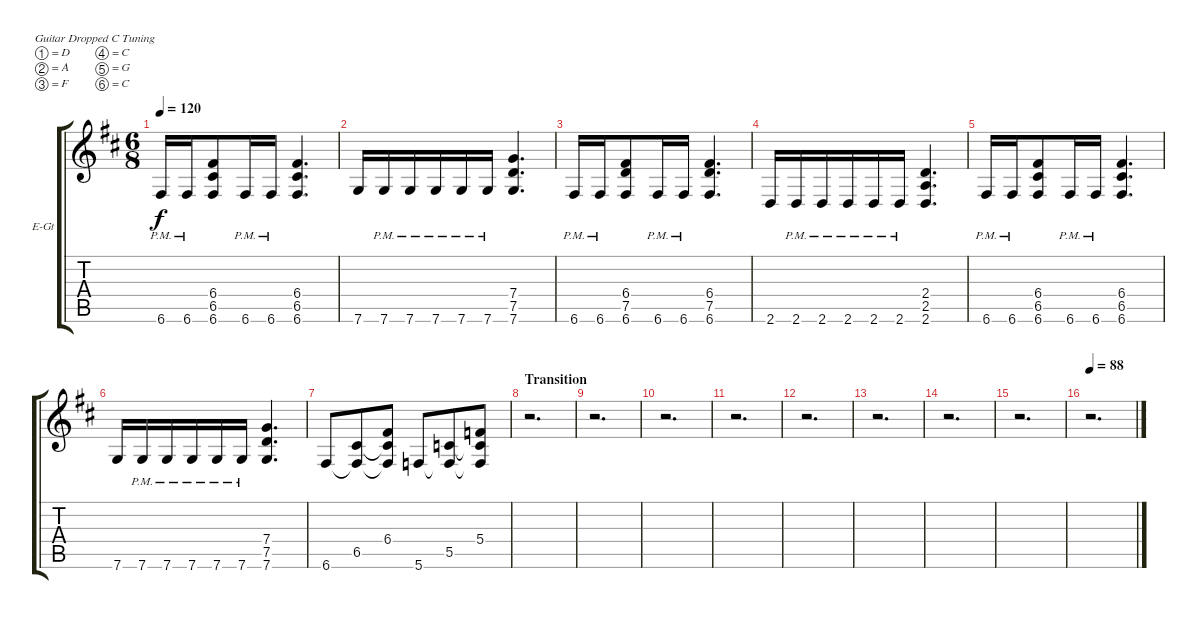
\bracketExtendMode groupsimilarinstruments
\firstSystemTrackNameOrientation horizontal
\otherSystemsTrackNameOrientation horizontal
\track ("Electric Guitar 2" "E-Gt") {instrument distortionguitar}
\staff {score tabs}
\tuning (D4 A3 F3 C3 G2 C2)
\ts (6 8)
\tempo 120
\clef g2
\ks d
6.6{pm}.16{dy f} 6.6{pm}.16 (6.6 6.5 6.4).8 6.6{pm}.16 6.6{pm}.16 (6.6 6.5 6.4).4{d} |
7.6.16 7.6{pm}.16 7.6{pm}.16 7.6{pm}.16 7.6{pm}.16 7.6{pm}.16 (7.6 7.5 7.4).4{d} |
6.6{pm}.16 6.6{pm}.16 (6.6 7.5 6.4).8 6.6{pm}.16 6.6{pm}.16 (6.6 7.5 6.4).4{d} |
2.6.16 2.6{pm}.16 2.6{pm}.16 2.6{pm}.16 2.6{pm}.16 2.6{pm}.16 (2.6 2.5 2.4).4{d} |
6.6{pm}.16 6.6{pm}.16 (6.6 6.5 6.4).8 6.6{pm}.16 6.6{pm}.16 (6.6 6.5 6.4).4{d} |
7.6.16 7.6{pm}.16 7.6{pm}.16 7.6{pm}.16 7.6{pm}.16 7.6{pm}.16 (7.6 7.5 7.4).4{d} |
6.6.8 (6.5 6.6{t}).8 (6.4 6.6{t} 6.5{t}).8 5.6.8 (5.5 5.6{t}).8 (5.4 5.6{t} 5.5{t}).8 |
\section ("" "Transition")
r.2{d} |
r.2{d} |
r.2{d} |
r.2{d} |
r.2{d} |
r.2{d} |
r.2{d} |
r.2{d} |
\tempo 88
r.2{d}
